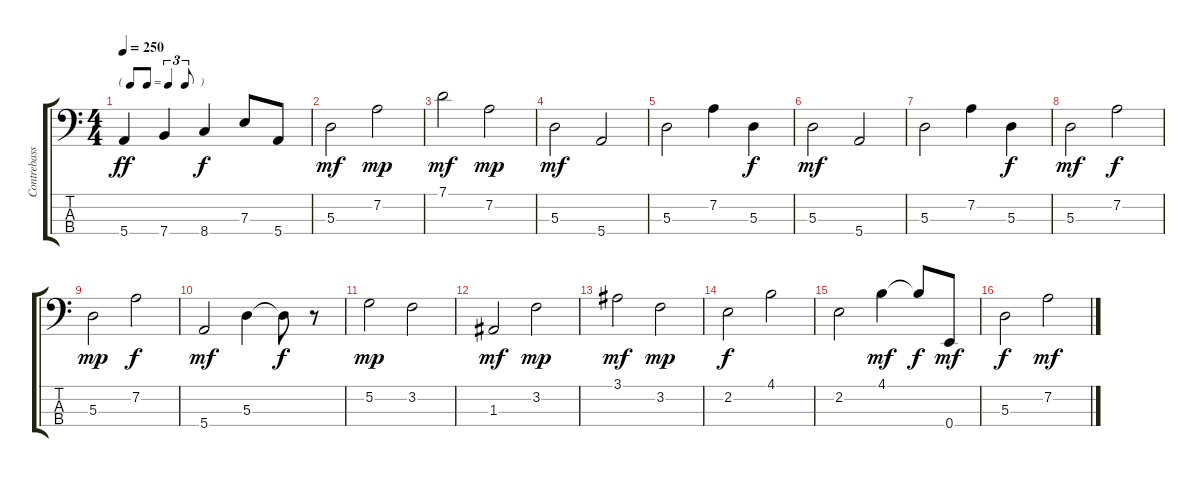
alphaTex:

\track ("Contrebasse" "Contrebass") {instrument acousticbass}
\staff {score tabs}
\tuning (G2 D2 A1 E1) {hide}
\ts (4 4)
\tf triplet8th
\tempo 250
\clef f4
\ks c
5.4.4{dy ff} 7.4.4 8.4.4{dy f} 7.3.8 5.4.8 |
5.3.2{dy mf} 7.2.2{dy mp} |
7.1.2{dy mf} 7.2.2{dy mp} |
5.3.2{dy mf} 5.4.2 |
5.3.2 7.2.4 5.3.4{dy f} |
5.3.2{dy mf} 5.4.2 |
5.3.2 7.2.4 5.3.4{dy f} |
5.3.2{dy mf} 7.2.2{dy f} |
5.3.2{dy mp} 7.2.2{dy f} |
5.4.2{dy mf} 5.3.4 5.3{t}.8{dy f} r.8 |
5.2.2{dy mp} 3.2.2 |
1.3.2{dy mf} 3.2.2{dy mp} |
3.1.2{dy mf} 3.2.2{dy mp} |
2.2.2{dy f} 4.1.2 |
2.2.2 4.1.4{dy mf} 4.1{t}.8{dy f} 0.4.8{dy mf} |
5.3.2{dy f} 7.2.2{dy mf}
